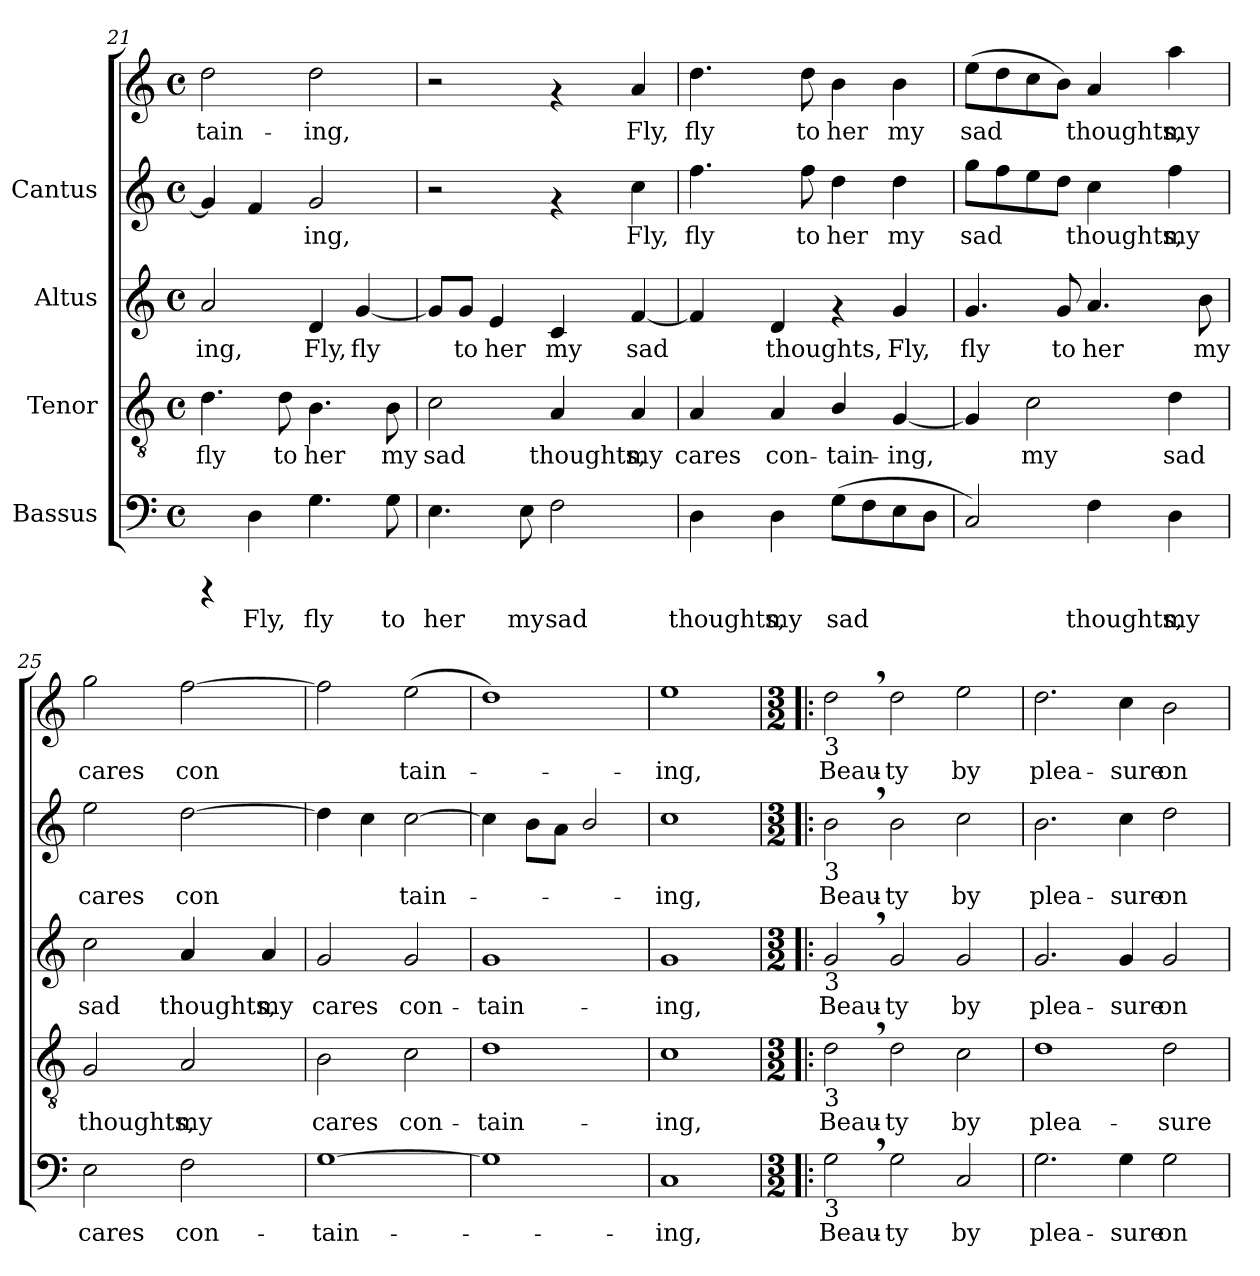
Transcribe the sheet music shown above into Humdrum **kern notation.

**kern	**text	**kern	**text	**kern	**text	**kern	**text	**kern	**text
*part4	*part4	*part3	*part3	*part2	*part2	*part1	*part1	*part1	*part1
*staff5	*staff5	*staff4	*staff4	*staff3	*staff3	*staff2	*staff2	*staff1	*staff1
*I"Bassus	*	*I"Tenor	*	*I"Altus	*	*I"Cantus	*	*	*
*clefF4	*	*clefGv2	*	*clefG2	*	*clefG2	*	*clefG2	*
*M4/4	*	*M4/4	*	*M4/4	*	*M4/4	*	*M4/4	*
*met(c)	*	*met(c)	*	*met(c)	*	*met(c)	*	*met(c)	*
=21	=21	=21	=21	=21	=21	=21	=21	=21	=21
!	!	!	!LO:LY:b:cj	!	!LO:LY:b:cj	!	!LO:LY:b:cj	!	!LO:LY:b:cj
4rCCC	.	4.d\	fly	2a/	-ing,	4g/]	.	2dd\	-tain-
!	!LO:LY:b:cj	!	!	!	!	!	!LO:LY:b:cj	!	!
4D\	Fly,	.	.	.	.	4f/	.	.	.
!	!	!	!LO:LY:b:cj	!	!	!	!	!	!
.	.	8d\	to	.	.	.	.	.	.
!	!LO:LY:b:cj	!	!LO:LY:b:cj	!	!LO:LY:b:cj	!	!LO:LY:b:cj	!	!LO:LY:b:cj
4.G\	fly	4.B\	her	4d/	Fly,	2g/	ing,	2dd\	-ing,
!	!	!	!	!	!LO:LY:b:cj	!	!	!	!
.	.	.	.	[<4g/	fly	.	.	.	.
!	!LO:LY:b:cj	!	!LO:LY:b:cj	!	!	!	!	!	!
8G\	to	8B\	my	.	.	.	.	.	.
!!LO:PB:g=z
=22	=22	=22	=22	=22	=22	=22	=22	=22	=22
!	!LO:LY:b:cj	!	!LO:LY:b:cj	!	!LO:LY:b:cj	!	!	!	!
4.E\	her	2c\	sad	8g/L]	.	2r	.	2r	.
!	!	!	!	!	!LO:LY:b:cj	!	!	!	!
.	.	.	.	8g/J	to	.	.	.	.
!	!	!	!	!	!LO:LY:b:cj	!	!	!	!
.	.	.	.	4e/	her	.	.	.	.
!	!LO:LY:b:cj	!	!	!	!	!	!	!	!
8E\	my	.	.	.	.	.	.	.	.
!	!LO:LY:b:cj	!	!LO:LY:b:cj	!	!LO:LY:b:cj	!	!	!	!
2F\	sad	4A/	thoughts,	4c/	my	4rf	.	4rf	.
!	!	!	!LO:LY:b:cj	!	!LO:LY:b:cj	!	!LO:LY:b:cj	!	!LO:LY:b:cj
.	.	4A/	my	[<4f/	sad	4cc\	Fly,	4a/	Fly,
=23	=23	=23	=23	=23	=23	=23	=23	=23	=23
!	!LO:LY:b:cj	!	!LO:LY:b:cj	!	!LO:LY:b:cj	!	!LO:LY:b:cj	!	!LO:LY:b:cj
4D\	thoughts,	4A/	cares	4f/]	.	4.ff\	fly	4.dd\	fly
!	!LO:LY:b:cj	!	!LO:LY:b:cj	!	!LO:LY:b:cj	!	!	!	!
4D\	my	4A/	con-	4d/	thoughts,	.	.	.	.
!	!	!	!	!	!	!	!LO:LY:b:cj	!	!LO:LY:b:cj
.	.	.	.	.	.	8ff\	to	8dd\	to
!	!LO:LY:b:cj	!	!LO:LY:b:cj	!	!	!	!LO:LY:b:cj	!	!LO:LY:b:cj
(>8G\L	sad	4B/	-tain-	4rf	.	4dd\	her	4b\	her
!	!LO:LY:b:cj	!	!	!	!	!	!	!	!
8F\	.	.	.	.	.	.	.	.	.
!	!LO:LY:b:cj	!	!LO:LY:b:cj	!	!LO:LY:b:cj	!	!LO:LY:b:cj	!	!LO:LY:b:cj
8E\	.	[<4G/	-ing,	4g/	Fly,	4dd\	my	4b\	my
!	!LO:LY:b:cj	!	!	!	!	!	!	!	!
8D\J	.	.	.	.	.	.	.	.	.
=24	=24	=24	=24	=24	=24	=24	=24	=24	=24
!	!LO:LY:b:cj	!	!LO:LY:b:cj	!	!LO:LY:b:cj	!	!LO:LY:b:cj	!	!LO:LY:b:cj
2C/)	.	4G/]	.	4.g/	fly	8gg\L	sad	(>8ee\L	sad
!	!	!	!	!	!	!	!LO:LY:b:cj	!	!LO:LY:b:cj
.	.	.	.	.	.	8ff\	.	8dd\	.
!	!	!	!LO:LY:b:cj	!	!	!	!LO:LY:b:cj	!	!LO:LY:b:cj
.	.	2c\	my	.	.	8ee\	.	8cc\	.
!	!	!	!	!	!LO:LY:b:cj	!	!LO:LY:b:cj	!	!LO:LY:b:cj
.	.	.	.	8g/	to	8dd\J	.	8b\J)	.
!	!LO:LY:b:cj	!	!	!	!LO:LY:b:cj	!	!LO:LY:b:cj	!	!LO:LY:b:cj
4F\	thoughts,	.	.	4.a/	her	4cc\	thoughts,	4a/	thoughts,
!	!LO:LY:b:cj	!	!LO:LY:b:cj	!	!	!	!LO:LY:b:cj	!	!LO:LY:b:cj
4D\	my	4d\	sad	.	.	4ff\	my	4aa\	my
!	!	!	!	!	!LO:LY:b:cj	!	!	!	!
.	.	.	.	8b\	my	.	.	.	.
=25	=25	=25	=25	=25	=25	=25	=25	=25	=25
!	!LO:LY:b:cj	!	!LO:LY:b:cj	!	!LO:LY:b:cj	!	!LO:LY:b:cj	!	!LO:LY:b:cj
2E\	cares	2G/	thoughts,	2cc\	sad	2ee\	-cares	2gg\	cares
!	!LO:LY:b:cj	!	!LO:LY:b:cj	!	!LO:LY:b:cj	!	!LO:LY:b:cj	!	!LO:LY:b:cj
2F\	con-	2A/	my	4a/	thoughts,	[>2dd\	con-	[>2ff\	con-
!	!	!	!	!	!LO:LY:b:cj	!	!	!	!
.	.	.	.	4a/	my	.	.	.	.
!!LO:LB:g=z
=26	=26	=26	=26	=26	=26	=26	=26	=26	=26
!	!LO:LY:b:cj	!	!LO:LY:b:cj	!	!LO:LY:b:cj	!	!LO:LY:b:cj	!	!LO:LY:b:cj
[>1G	-tain-	2B\	cares	2g/	cares	4dd\]	-	2ff\]	-
!	!	!	!	!	!	!	!LO:LY:b:cj	!	!
.	.	.	.	.	.	4cc\	.	.	.
!	!	!	!LO:LY:b:cj	!	!LO:LY:b:cj	!	!LO:LY:b:cj	!	!LO:LY:b:cj
.	.	2c\	con-	2g/	con-	[>2cc\	tain-	(>2ee\	tain-
=27	=27	=27	=27	=27	=27	=27	=27	=27	=27
!	!	!	!LO:LY:b:cj	!	!LO:LY:b:cj	!	!	!	!
1G]	.	1d	-tain-	1g	-tain-	4cc\]	.	1dd)	.
.	.	.	.	.	.	8b\L	.	.	.
.	.	.	.	.	.	8a\J	.	.	.
.	.	.	.	.	.	2b/	.	.	.
=28	=28	=28	=28	=28	=28	=28	=28	=28	=28
!	!LO:LY:b:cj	!	!LO:LY:b:cj	!	!LO:LY:b:cj	!	!LO:LY:b:cj	!	!LO:LY:b:cj
1C	-ing,	1c	-ing,	1g	-ing,	1cc	ing,	1ee	-ing,
=29!|:	=29!|:	=29!|:	=29!|:	=29!|:	=29!|:	=29!|:	=29!|:	=29!|:	=29!|:
*M3/2	*	*M3/2	*	*M3/2	*	*M3/2	*	*M3/2	*
*	*	*	*	*	*	*	*	*MM264	*
!	!	!	!	!	!	!	!	!LO:TX:b:t=3	!
!	!	!	!	!	!	!LO:TX:b:t=3	!	!	!
!	!	!	!	!LO:TX:b:t=3	!	!	!	!	!
!	!	!LO:TX:b:t=3	!	!	!	!	!	!	!
!LO:TX:b:t=3	!	!	!	!	!	!	!	!	!
!	!LO:LY:b:cj	!	!LO:LY:b:cj	!	!LO:LY:b:cj	!	!LO:LY:b:cj	!	!LO:LY:b:cj
2G,>\	Beau-	2d,>\	Beau-	2g,</	Beau-	2b,>\	Beau-	2dd,>\	Beau-
!	!LO:LY:b:cj	!	!LO:LY:b:cj	!	!LO:LY:b:cj	!	!LO:LY:b:cj	!	!LO:LY:b:cj
2G\	-ty	2d\	-ty	2g/	-ty	2b\	-ty	2dd\	-ty
!	!LO:LY:b:cj	!	!LO:LY:b:cj	!	!LO:LY:b:cj	!	!LO:LY:b:cj	!	!LO:LY:b:cj
2C/	by	2c\	by	2g/	by	2cc\	by	2ee\	by
=30	=30	=30	=30	=30	=30	=30	=30	=30	=30
!	!LO:LY:b:cj	!	!LO:LY:b:cj	!	!LO:LY:b:cj	!	!LO:LY:b:cj	!	!LO:LY:b:cj
2.G\	plea-	1d	plea-	2.g/	plea-	2.b\	-plea-	2.dd\	plea-
!	!LO:LY:b:cj	!	!	!	!LO:LY:b:cj	!	!LO:LY:b:cj	!	!LO:LY:b:cj
4G\	-sure	.	.	4g/	-sure	4cc\	-sure	4cc\	-sure
!	!LO:LY:b:cj	!	!LO:LY:b:cj	!	!LO:LY:b:cj	!	!LO:LY:b:cj	!	!LO:LY:b:cj
2G\	on-	2d\	-sure	2g/	on-	2dd\	on-	2b\	on-
=	=	=	=	=	=	=	=	=	=
*-	*-	*-	*-	*-	*-	*-	*-	*-	*-
